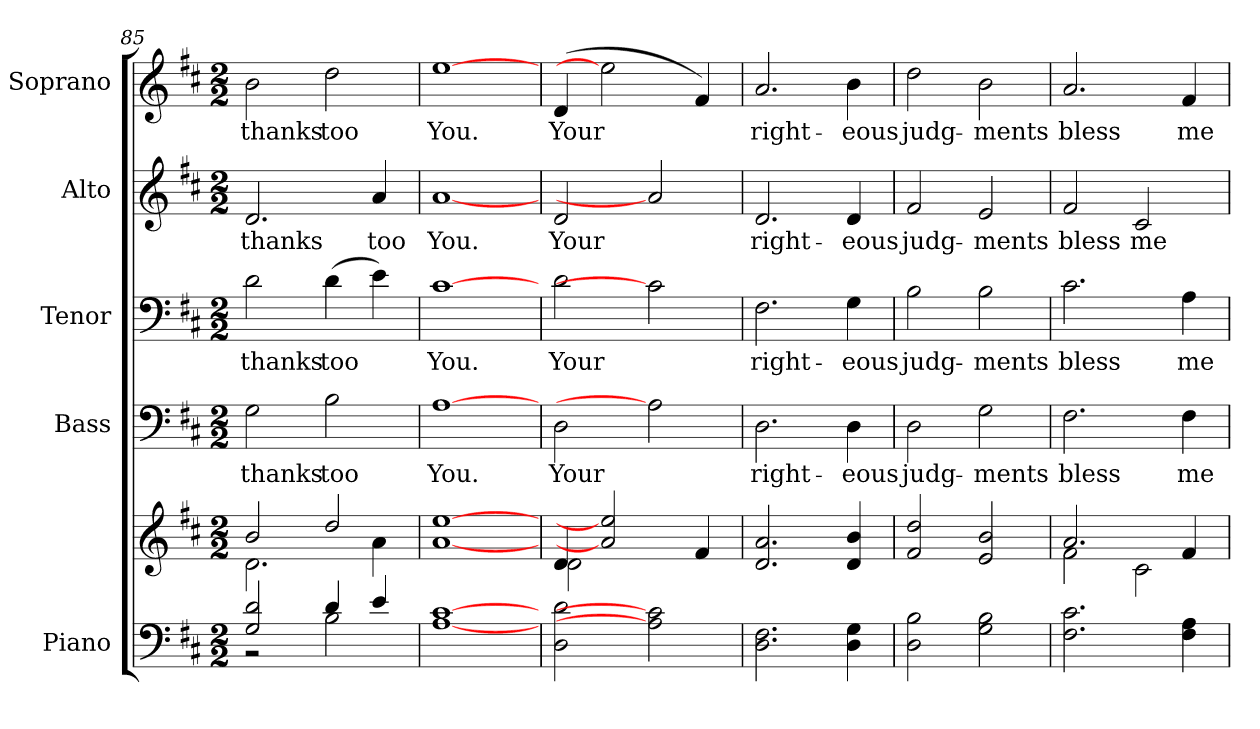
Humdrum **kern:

**kern	**kern	**kern	**text	**kern	**text	**kern	**text	**kern	**text
*part5	*part5	*part4	*part4	*part3	*part3	*part2	*part2	*part1	*part1
*staff6	*staff5	*staff4	*staff4	*staff3	*staff3	*staff2	*staff2	*staff1	*staff1
*I"Piano	*	*I"Bass	*	*I"Tenor	*	*I"Alto	*	*I"Soprano	*
*I'Pno.	*	*I'B.	*	*I'T.	*	*I'A.	*	*I'S.	*
*clefF4	*clefG2	*clefF4	*	*clefF4	*	*clefG2	*	*clefG2	*
*k[f#c#]	*k[f#c#]	*k[f#c#]	*	*k[f#c#]	*	*k[f#c#]	*	*k[f#c#]	*
*D:	*D:	*D:	*	*D:	*	*D:	*	*D:	*
*M2/2	*M2/2	*M2/2	*	*M2/2	*	*M2/2	*	*M2/2	*
=85	=85	=85	=85	=85	=85	=85	=85	=85	=85
*^	*^	*	*	*	*	*	*	*	*
!	!	!	!	!	!LO:LY:b:color=#000000	!	!	!	!	!	!
!	!	!	!	!	!	!	!LO:LY:b:color=#000000	!	!	!	!
!	!	!	!	!	!	!	!	!	!LO:LY:b:color=#000000	!	!
!	!	!	!	!	!	!	!	!	!	!	!LO:LY:b:color=#000000
2Gi/ 2di	2r	2bi/	2.di\	2Gi\	thanks	2di\	thanks	2.di/	thanks	2bi\	thanks
!	!	!	!	!	!LO:LY:b:color=#000000	!	!	!	!	!	!
!	!	!	!	!	!	!	!LO:LY:b:color=#000000	!	!	!	!
!	!	!	!	!	!	!	!	!	!	!	!LO:LY:b:color=#000000
4di/	2Bi\	2ddi/	.	2Bi\	too	(4di\	too	.	.	2ddi\	too
!	!	!	!	!	!	!	!	!	!LO:LY:b:color=#000000	!	!
4ei/	.	.	4ai\	.	.	4ei\)	.	4ai/	too	.	.
*v	*v	*	*	*	*	*	*	*	*	*	*
*	*v	*v	*	*	*	*	*	*	*	*
=86	=86	=86	=86	=86	=86	=86	=86	=86	=86
*	*^	*	*	*	*	*	*	*	*
!	!	!	!	!LO:LY:b:color=#000000	!	!	!	!	!	!
*	*v	*v	*	*	*	*	*	*	*	*
*	*^	*	*	*	*	*	*	*	*
!	!	!	!	!	!	!LO:LY:b:color=#000000	!	!	!	!
*	*v	*v	*	*	*	*	*	*	*	*
*	*^	*	*	*	*	*	*	*	*
!	!	!	!	!	!	!	!	!LO:LY:b:color=#000000	!	!
*	*v	*v	*	*	*	*	*	*	*	*
*	*^	*	*	*	*	*	*	*	*
!	!	!	!	!	!	!	!	!	!	!LO:LY:b:color=#000000
*	*v	*v	*	*	*	*	*	*	*	*
[1Ai [1c#i	[1ai [1eei	[1Ai	You.	[1c#i	You.	[1ai	You.	[1eei	You.
=87	=87	=87	=87	=87	=87	=87	=87	=87	=87
*	*^	*	*	*	*	*	*	*	*
!	!	!	!	!LO:LY:b:color=#000000	!	!	!	!	!	!
!	!	!	!	!	!	!LO:LY:b:color=#000000	!	!	!	!
!	!	!	!	!	!	!	!	!LO:LY:b:color=#000000	!	!
!	!	!	!	!	!	!	!	!	!	!LO:LY:b:color=#000000
2Di\ 2di	4di/	2di\	2Di\	Your	2di\	Your	2di/	Your	(4di/	Your
.	2ai] 2eei]	.	.	.	.	.	.	.	2eei]	.
2Ai] 2c#i]	.	2ryy	2Ai]	.	2c#i]	.	2ai]	.	.	.
.	4f#i/	.	.	.	.	.	.	.	4f#i/)	.
*	*v	*v	*	*	*	*	*	*	*	*
=88	=88	=88	=88	=88	=88	=88	=88	=88	=88
!	!	!	!LO:LY:b:color=#000000	!	!	!	!	!	!
!	!	!	!	!	!LO:LY:b:color=#000000	!	!	!	!
!	!	!	!	!	!	!	!LO:LY:b:color=#000000	!	!
!	!	!	!	!	!	!	!	!	!LO:LY:b:color=#000000
2.Di\ 2.F#i	2.di/ 2.ai	2.Di\	right-	2.F#i\	right-	2.di/	right-	2.ai/	right-
!	!	!	!LO:LY:b:color=#000000	!	!	!	!	!	!
!	!	!	!	!	!LO:LY:b:color=#000000	!	!	!	!
!	!	!	!	!	!	!	!LO:LY:b:color=#000000	!	!
!	!	!	!	!	!	!	!	!	!LO:LY:b:color=#000000
4Di\ 4Gi	4di/ 4bi	4Di\	-eous	4Gi\	-eous	4di/	-eous	4bi\	-eous
=89	=89	=89	=89	=89	=89	=89	=89	=89	=89
!	!	!	!LO:LY:b:color=#000000	!	!	!	!	!	!
!	!	!	!	!	!LO:LY:b:color=#000000	!	!	!	!
!	!	!	!	!	!	!	!LO:LY:b:color=#000000	!	!
!	!	!	!	!	!	!	!	!	!LO:LY:b:color=#000000
2Di\ 2Bi	2f#i/ 2ddi	2Di\	judg-	2Bi\	judg-	2f#i/	judg-	2ddi\	judg-
!	!	!	!LO:LY:b:color=#000000	!	!	!	!	!	!
!	!	!	!	!	!LO:LY:b:color=#000000	!	!	!	!
!	!	!	!	!	!	!	!LO:LY:b:color=#000000	!	!
!	!	!	!	!	!	!	!	!	!LO:LY:b:color=#000000
2Gi\ 2Bi	2ei/ 2bi	2Gi\	-ments	2Bi\	-ments	2ei/	-ments	2bi\	-ments
!!LO:PB:g=z
=90	=90	=90	=90	=90	=90	=90	=90	=90	=90
*	*^	*	*	*	*	*	*	*	*
!	!	!	!	!LO:LY:b:color=#000000	!	!	!	!	!	!
!	!	!	!	!	!	!LO:LY:b:color=#000000	!	!	!	!
!	!	!	!	!	!	!	!	!LO:LY:b:color=#000000	!	!
!	!	!	!	!	!	!	!	!	!	!LO:LY:b:color=#000000
2.F#i\ 2.c#i	2.ai/	2f#i\	2.F#i\	bless	2.c#i\	bless	2f#i/	bless	2.ai/	bless
!	!	!	!	!	!	!	!	!LO:LY:b:color=#000000	!	!
.	.	2c#i\	.	.	.	.	2c#i/	me	.	.
!	!	!	!	!LO:LY:b:color=#000000	!	!	!	!	!	!
!	!	!	!	!	!	!LO:LY:b:color=#000000	!	!	!	!
!	!	!	!	!	!	!	!	!	!	!LO:LY:b:color=#000000
4F#i\ 4Ai	4f#i/	.	4F#i\	me	4Ai\	me	.	.	4f#i/	me
*	*v	*v	*	*	*	*	*	*	*	*
=	=	=	=	=	=	=	=	=	=
*-	*-	*-	*-	*-	*-	*-	*-	*-	*-
